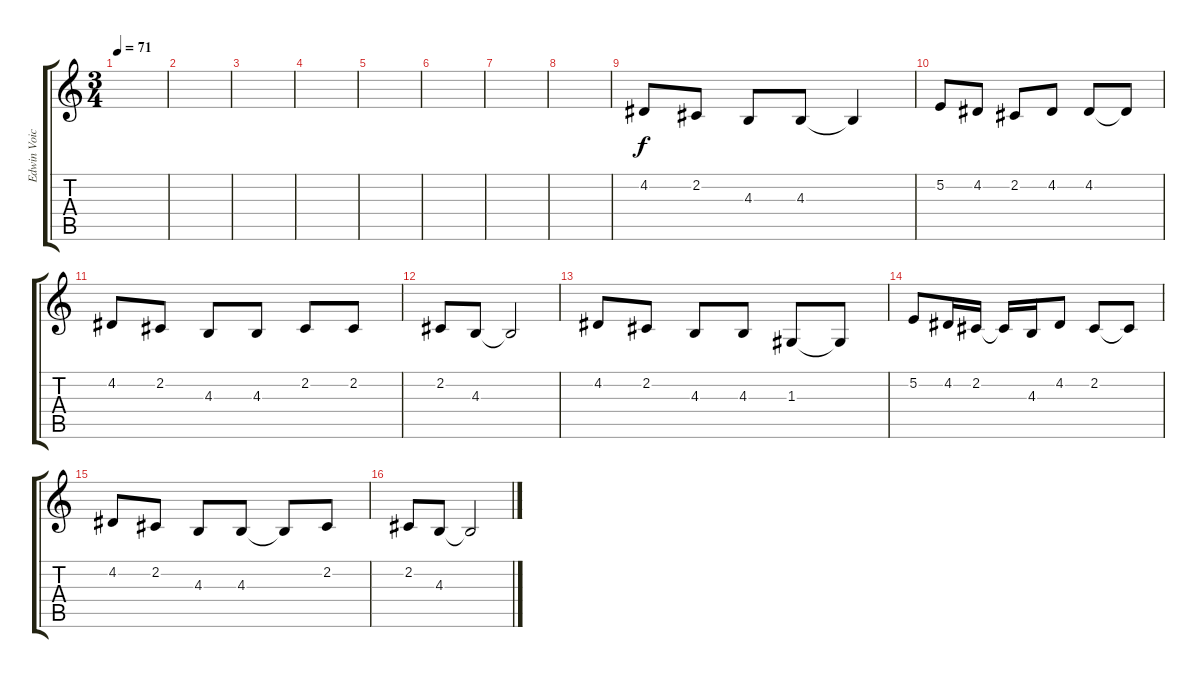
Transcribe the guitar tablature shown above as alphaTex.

\track ("Edwin Voice" "Edwin Voic") {instrument voiceoohs}
\staff {score tabs}
\tuning (E4 B3 G3 D3 A2 E2) {hide}
\ts (3 4)
\tempo 71
\clef g2
\ks c
|
|
|
|
|
|
|
|
4.2.8 2.2.8 4.3.8 4.3.8 4.3{t}.4 |
5.2.8 4.2.8 2.2.8 4.2.8 4.2.8 4.2{t}.8 |
4.2.8 2.2.8 4.3.8 4.3.8 2.2.8 2.2.8 |
2.2.8 4.3.8 4.3{t}.2 |
4.2.8 2.2.8 4.3.8 4.3.8 1.3.8 1.3{t}.8 |
5.2.8 4.2.16 2.2.16 2.2{t}.16 4.3.16 4.2.8 2.2.8 2.2{t}.8 |
4.2.8 2.2.8 4.3.8 4.3.8 4.3{t}.8 2.2.8 |
2.2.8 4.3.8 4.3{t}.2
